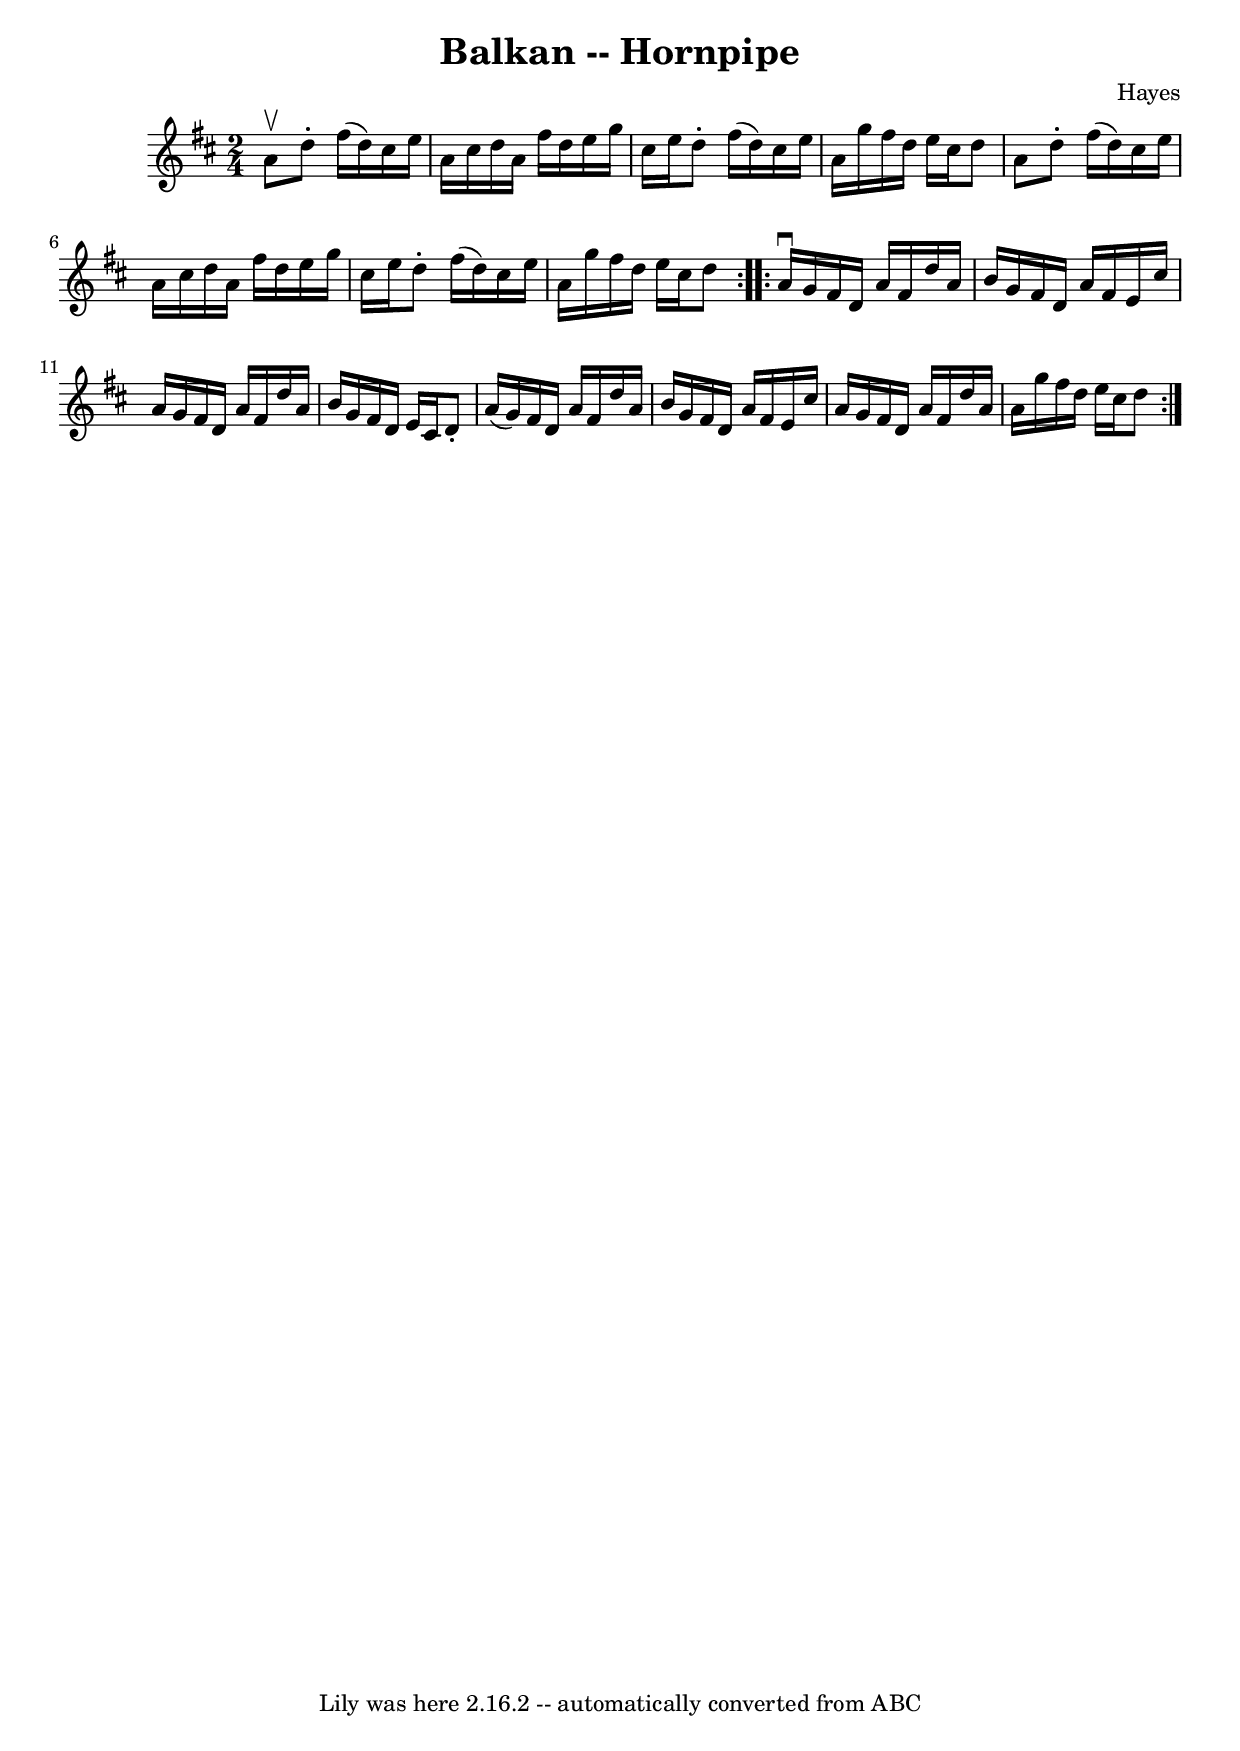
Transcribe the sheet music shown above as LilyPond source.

\version "2.16.2"
\include "Mammoth.ily"
\header {
  %% book = "Cole's 1000 Fiddle Tunes"
  composer = "Hayes"
  crossRefNumber = "1"
  footnotes = ""
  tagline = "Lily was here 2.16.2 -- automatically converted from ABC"
  title = "Balkan -- Hornpipe"

}
voicedefault =  {



  \repeat volta 2 {

    \time 2/4 
    \key d \major
    a'8^\upbow |
    d''8 -. fis''16 (d''16  
    -) cis''16 e''16 a'16 cis''16  |
    d''16 a'16 fis''16   
    d''16 e''16 g''16 cis''16 e''16  |
    d''8 -. fis''16 (
    d''16) cis''16 e''16 a'16 g''16  |
    fis''16 d''16    
    e''16 cis''16 d''8 a'8  |
    d''8 -. fis''16 (d''16)   
    cis''16 e''16 a'16 cis''16  |
    d''16 a'16 fis''16    
    d''16 e''16 g''16 cis''16 e''16  |
    d''8 -. fis''16 (
    d''16) cis''16 e''16 a'16 g''16  |
    fis''16 d''16    
    e''16 cis''16 d''8  
  }     
  \repeat volta 2 {
    a'16^\downbow g'16  
    |
    fis'16 d'16 a'16 fis'16 d''16 a'16 b'16 g'16  
    |
    fis'16 d'16 a'16 fis'16 e'16 cis''16 a'16 g'16  
    |
    fis'16 d'16 a'16 fis'16 d''16 a'16 b'16 g'16  
    |
    fis'16 d'16 e'16 cis'16 d'8 -. a'16 (g'16) 
    |
    fis'16 d'16 a'16 fis'16 d''16 a'16 b'16 g'16  
    |
    fis'16 d'16 a'16 fis'16 e'16 cis''16 a'16 g'16  
    |
    fis'16 d'16 a'16 fis'16 d''16 a'16 a'16 g''16  
    |
    fis''16 d''16 e''16 cis''16 d''8  
  }   

}

\score{
  <<

    \context Staff="default"
    {
      \voicedefault 
      
    }

  >>
  \layout {
    
  }
  \midi {
  }

}
